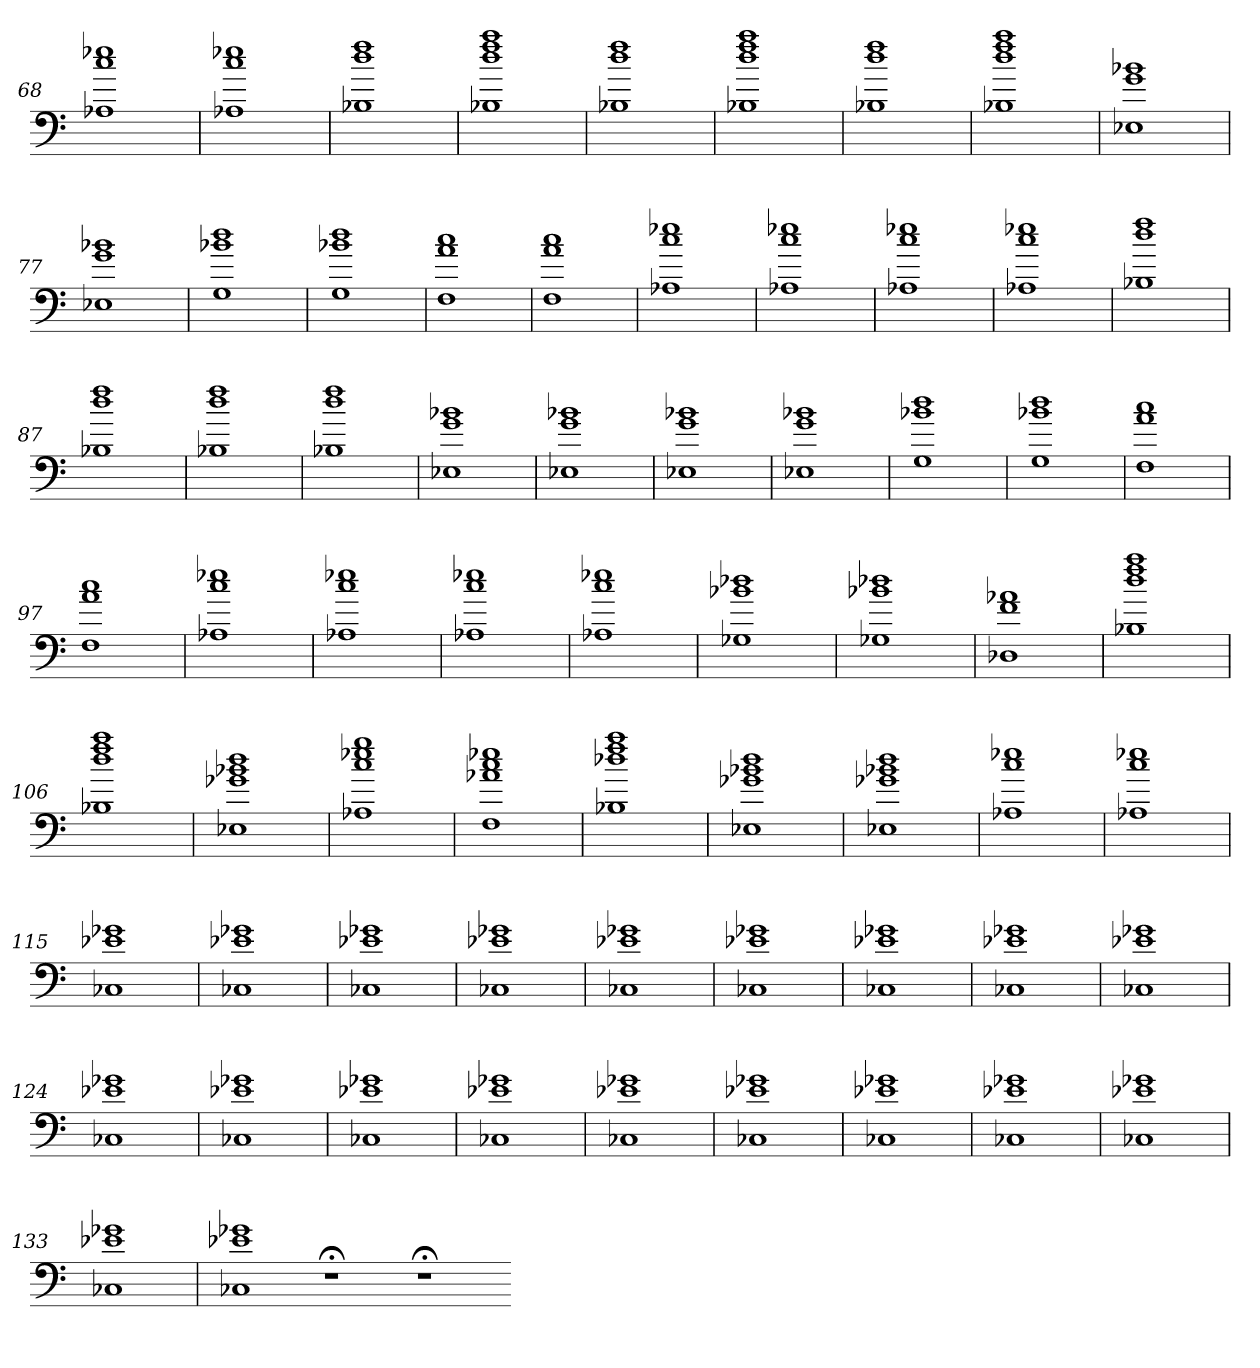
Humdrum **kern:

**kern
*part1
*staff1
=68
1A-X 1cc 1ee-X
=69
1A-X 1cc 1ee-X
=70
1B-X 1dd 1ff
=71
1B-X 1dd 1ff 1aa
=72
1B-X 1dd 1ff
=73
1B-X 1dd 1ff 1aa
=74
1B-X 1dd 1ff
=75
1B-X 1dd 1ff 1aa
=76
1E-X 1g 1b-X
=77
1E-X 1g 1b-X
=78
1G 1b-X 1dd
=79
1G 1b-X 1dd
=80
1F 1a 1cc
=81
1F 1a 1cc
=82
1A-X 1cc 1ee-X
=83
1A-X 1cc 1ee-X
=84
1A-X 1cc 1ee-X
=85
1A-X 1cc 1ee-X
=86
1B-X 1dd 1ff
=87
1B-X 1dd 1ff
=88
1B-X 1dd 1ff
=89
1B-X 1dd 1ff
=90
1E-X 1g 1b-X
=91
1E-X 1g 1b-X
=92
1E-X 1g 1b-X
=93
1E-X 1g 1b-X
=94
1G 1b-X 1dd
=95
1G 1b-X 1dd
=96
1F 1a 1cc
=97
1F 1a 1cc
=98
1A-X 1cc 1ee-X
=99
1A-X 1cc 1ee-X
=100
1A-X 1cc 1ee-X
=101
1A-X 1cc 1ee-X
=102
1G-X 1b-X 1dd-X
=103
1G-X 1b-X 1dd-X
=104
1D-X 1f 1a-X
=105
1B-X 1dd 1ff 1aa
=106
1B-X 1dd 1ff 1aa
=107
1E-X 1g-X 1b-X 1dd
=108
1A-X 1cc 1ee-X 1gg
=109
1F 1a-X 1cc 1ee-X
=110
1B-X 1dd-X 1ff 1aa
=111
1E-X 1g-X 1b-X 1dd
=112
1E-X 1g-X 1b-X 1dd
=113
1A-X 1cc 1ee-X
=114
1A-X 1cc 1ee-X
=115
1C-X 1e-X 1g-X
=116
1C-X 1e-X 1g-X
=117
1C-X 1e-X 1g-X
=118
1C-X 1e-X 1g-X
=119
1C-X 1e-X 1g-X
=120
1C-X 1e-X 1g-X
=121
1C-X 1e-X 1g-X
=122
1C-X 1e-X 1g-X
=123
1C-X 1e-X 1g-X
=124
1C-X 1e-X 1g-X
=125
1C-X 1e-X 1g-X
=126
1C-X 1e-X 1g-X
=127
1C-X 1e-X 1g-X
=128
1C-X 1e-X 1g-X
=129
1C-X 1e-X 1g-X
=130
1C-X 1e-X 1g-X
=131
1C-X 1e-X 1g-X
=132
1C-X 1e-X 1g-X
=133
1C-X 1e-X 1g-X
=134
1C-X 1e-X 1g-X
1r;<
1r;<
=-
*-
